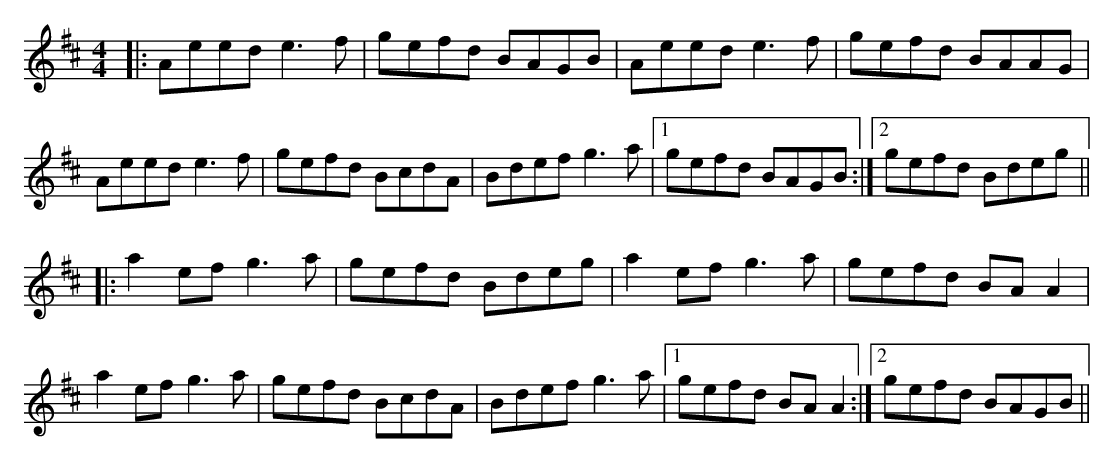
X:1
M:4/4
K:Amix
|:Aeed e3f|gefd BAGB|Aeed e3f|gefd BAAG|
Aeed e3f|gefd BcdA|Bdef g3a|1 gefd BAGB:|2 gefd Bdeg||
|:a2ef g3a|gefd Bdeg|a2ef g3a|gefd BAA2|
a2ef g3a|gefd BcdA|Bdef g3a|1 gefd BAA2:|2 gefd BAGB||
